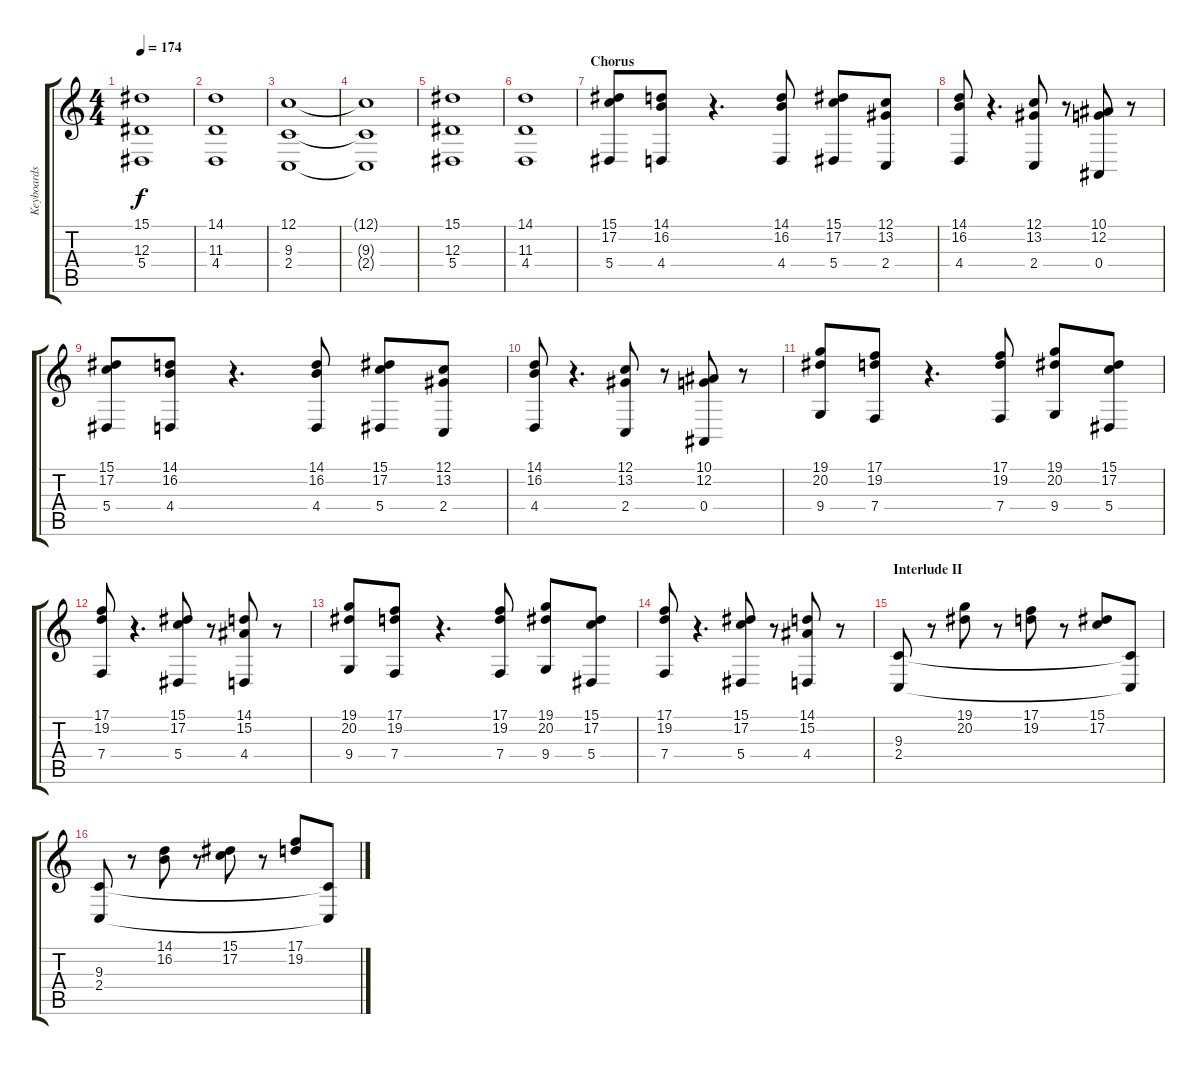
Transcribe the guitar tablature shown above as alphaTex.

\track ("Keyboards" "Keyboards") {instrument stringensemble1}
\staff {score tabs}
\tuning (C4 G3 Eb3 Bb2 F2 C2) {hide}
\ts (4 4)
\tempo 174
\clef g2
\ks c
(15.1 12.3 5.4).1{dy f} |
(14.1 11.3 4.4).1 |
(12.1 9.3 2.4).1 |
(12.1{t} 9.3{t} 2.4{t}).1 |
(15.1 12.3 5.4).1 |
(14.1 11.3 4.4).1 |
\section ("" "Chorus")
(15.1 17.2 5.4).8 (14.1 16.2 4.4).8 r.4{d} (14.1 16.2 4.4).8 (15.1 17.2 5.4).8 (12.1 13.2 2.4).8 |
(14.1 16.2 4.4).8 r.4{d} (12.1 13.2 2.4).8 r.8 (10.1 12.2 0.4).8 r.8 |
(15.1 17.2 5.4).8 (14.1 16.2 4.4).8 r.4{d} (14.1 16.2 4.4).8 (15.1 17.2 5.4).8 (12.1 13.2 2.4).8 |
(14.1 16.2 4.4).8 r.4{d} (12.1 13.2 2.4).8 r.8 (10.1 12.2 0.4).8 r.8 |
(19.1 20.2 9.4).8 (17.1 19.2 7.4).8 r.4{d} (17.1 19.2 7.4).8 (19.1 20.2 9.4).8 (15.1 17.2 5.4).8 |
(17.1 19.2 7.4).8 r.4{d} (15.1 17.2 5.4).8 r.8 (14.1 15.2 4.4).8 r.8 |
(19.1 20.2 9.4).8 (17.1 19.2 7.4).8 r.4{d} (17.1 19.2 7.4).8 (19.1 20.2 9.4).8 (15.1 17.2 5.4).8 |
(17.1 19.2 7.4).8 r.4{d} (15.1 17.2 5.4).8 r.8 (14.1 15.2 4.4).8 r.8 |
\section ("" "Interlude II")
(9.3 2.4).8 r.8 (19.1 20.2).8 r.8 (17.1 19.2).8 r.8 (15.1 17.2).8 (9.3{t} 2.4{t}).8 |
(9.3 2.4).8 r.8 (14.1 16.2).8 r.8 (15.1 17.2).8 r.8 (17.1 19.2).8 (9.3{t} 2.4{t}).8
